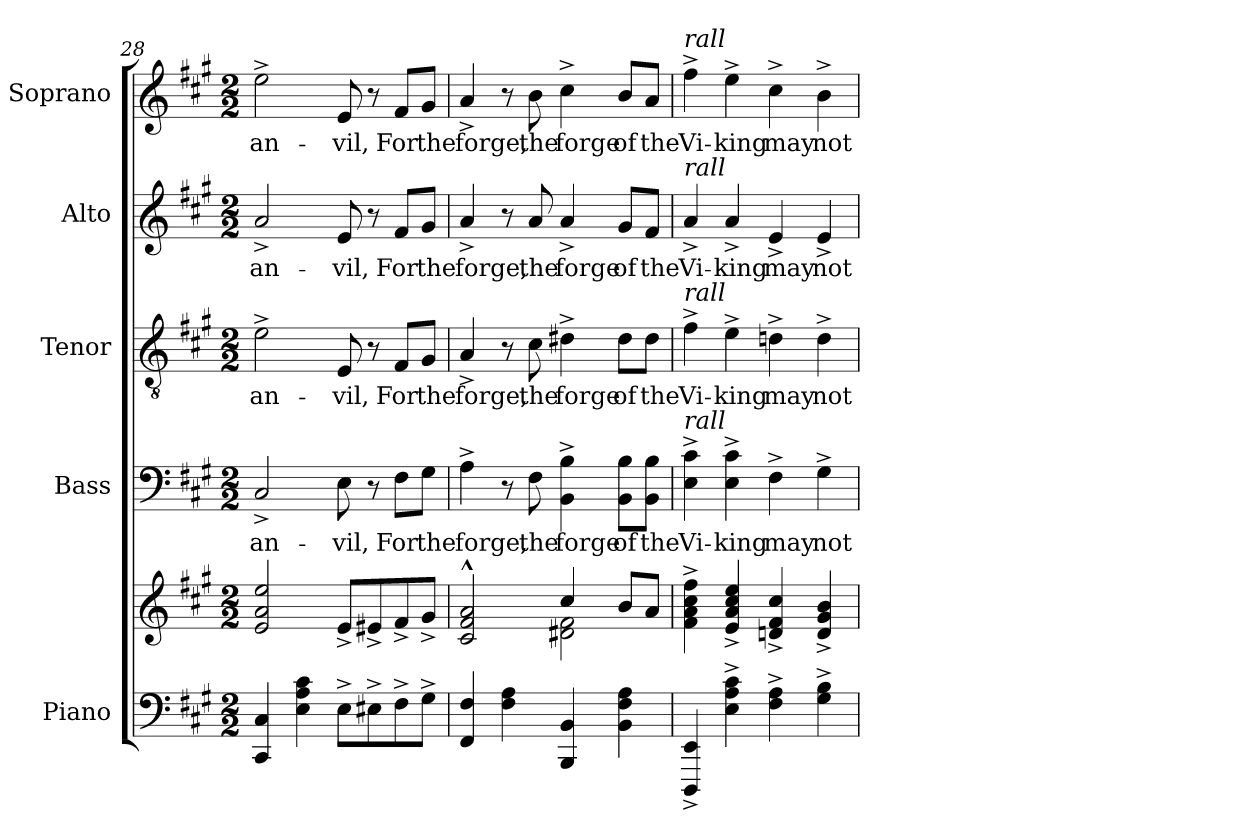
**kern	**kern	**kern	**text	**kern	**text	**kern	**text	**kern	**text
*part5	*part5	*part4	*part4	*part3	*part3	*part2	*part2	*part1	*part1
*staff6	*staff5	*staff4	*staff4	*staff3	*staff3	*staff2	*staff2	*staff1	*staff1
*I"Piano	*	*I"Bass	*	*I"Tenor	*	*I"Alto	*	*I"Soprano	*
*I'Pno.	*	*I'B.	*	*I'T.	*	*I'A.	*	*I'S.	*
*clefF4	*clefG2	*clefF4	*	*clefGv2	*	*clefG2	*	*clefG2	*
*	*	*	*	*ITrd7c12	*	*	*	*	*
*k[f#c#g#]	*k[f#c#g#]	*k[f#c#g#]	*	*k[f#c#g#]	*	*k[f#c#g#]	*	*k[f#c#g#]	*
*A:	*A:	*A:	*	*A:	*	*A:	*	*A:	*
*M2/2	*M2/2	*M2/2	*	*M2/2	*	*M2/2	*	*M2/2	*
=28	=28	=28	=28	=28	=28	=28	=28	=28	=28
!	!	!	!LO:LY:b:color=#000000	!	!	!	!	!	!
!	!	!	!	!	!LO:LY:b:color=#000000	!	!	!	!
!	!	!	!	!	!	!	!LO:LY:b:color=#000000	!	!
!	!	!	!	!	!	!	!	!	!LO:LY:b:color=#000000
4CC#i/ 4C#i	2ei/ 2ai 2eei	2C#^i/	an-	2E^i\	an-	2a^i/	an-	2ee^i\	an-
4Ei\ 4Ai 4c#i	.	.	.	.	.	.	.	.	.
!	!	!	!LO:LY:b:color=#000000	!	!	!	!	!	!
!	!	!	!	!	!LO:LY:b:color=#000000	!	!	!	!
!	!	!	!	!	!	!	!LO:LY:b:color=#000000	!	!
!	!	!	!	!	!	!	!	!	!LO:LY:b:color=#000000
8E^i\L	8e^i/L	8Ei\	-vil,	8EEi/	-vil,	8ei/	-vil,	8ei/	-vil,
8E#X^i\	8e#X^i/	8r	.	8r	.	8r	.	8r	.
!	!	!	!LO:LY:b:color=#000000	!	!	!	!	!	!
!	!	!	!	!	!LO:LY:b:color=#000000	!	!	!	!
!	!	!	!	!	!	!	!LO:LY:b:color=#000000	!	!
!	!	!	!	!	!	!	!	!	!LO:LY:b:color=#000000
8F#^i\	8f#^i/	8F#i\L	For	8FF#i/L	For	8f#i/L	For	8f#i/L	For
!	!	!	!LO:LY:b:color=#000000	!	!	!	!	!	!
!	!	!	!	!	!LO:LY:b:color=#000000	!	!	!	!
!	!	!	!	!	!	!	!LO:LY:b:color=#000000	!	!
!	!	!	!	!	!	!	!	!	!LO:LY:b:color=#000000
8G#^i\J	8g#^i/J	8G#i\J	the	8GG#i/J	the	8g#i/J	the	8g#i/J	the
=29	=29	=29	=29	=29	=29	=29	=29	=29	=29
*	*^	*	*	*	*	*	*	*	*
!	!	!	!	!LO:LY:b:color=#000000	!	!	!	!	!	!
!	!	!	!	!	!	!LO:LY:b:color=#000000	!	!	!	!
!	!	!	!	!	!	!	!	!LO:LY:b:color=#000000	!	!
!	!	!	!	!	!	!	!	!	!	!LO:LY:b:color=#000000
4FF#i/ 4F#i	2c#i/^^ 2f#i^^ 2ai^^	2ryy	4A^i\	forge,	4AA^i/	forge,	4a^i/	forge,	4a^i/	forge,
4F#i\ 4Ai	.	.	8r	.	8r	.	8r	.	8r	.
!	!	!	!	!LO:LY:b:color=#000000	!	!	!	!	!	!
!	!	!	!	!	!	!LO:LY:b:color=#000000	!	!	!	!
!	!	!	!	!	!	!	!	!LO:LY:b:color=#000000	!	!
!	!	!	!	!	!	!	!	!	!	!LO:LY:b:color=#000000
.	.	.	8F#i\	the	8C#i\	the	8ai/	the	8bi\	the
!	!	!	!	!LO:LY:b:color=#000000	!	!	!	!	!	!
!	!	!	!	!	!	!LO:LY:b:color=#000000	!	!	!	!
!	!	!	!	!	!	!	!	!LO:LY:b:color=#000000	!	!
!	!	!	!	!	!	!	!	!	!	!LO:LY:b:color=#000000
4BBBi/ 4BBi	4cc#i/	2d#Xi\ 2f#i	4BBi\^ 4Bi^	forge	4D#X^i\	forge	4a^i/	forge	4cc#^i\	forge
!	!	!	!	!LO:LY:b:color=#000000	!	!	!	!	!	!
!	!	!	!	!	!	!LO:LY:b:color=#000000	!	!	!	!
!	!	!	!	!	!	!	!	!LO:LY:b:color=#000000	!	!
!	!	!	!	!	!	!	!	!	!	!LO:LY:b:color=#000000
4BBi\ 4F#i 4Ai	8bi/L	.	8BBi\ 8Bi\L	of	8D#i\L	of	8g#i/L	of	8bi/L	of
!	!	!	!	!LO:LY:b:color=#000000	!	!	!	!	!	!
!	!	!	!	!	!	!LO:LY:b:color=#000000	!	!	!	!
!	!	!	!	!	!	!	!	!LO:LY:b:color=#000000	!	!
!	!	!	!	!	!	!	!	!	!	!LO:LY:b:color=#000000
.	8ai/J	.	8BBi\ 8Bi\J	the	8D#i\J	the	8f#i/J	the	8ai/J	the
*	*v	*v	*	*	*	*	*	*	*	*
!!LO:LB:g=z
=30	=30	=30	=30	=30	=30	=30	=30	=30	=30
!	!	!	!LO:LY:b:color=#000000	!	!	!	!	!	!
!	!	!	!	!	!LO:LY:b:color=#000000	!	!	!	!
!	!	!	!	!	!	!	!LO:LY:b:color=#000000	!	!
!	!	!	!	!	!	!	!	!LO:TX:a:i:t=rall	!
!	!	!	!	!	!	!LO:TX:a:i:t=rall	!	!	!
!	!	!	!	!LO:TX:a:i:t=rall	!	!	!	!	!
!	!	!LO:TX:a:i:t=rall	!	!	!	!	!	!	!
!	!	!	!	!	!	!	!	!	!LO:LY:b:color=#000000
4DDDi/^ 4EEi^	4f#i\^ 4ai^ 4cc#i^ 4ff#i^	4Ei\^ 4c#i^	Vi-	4F#^i\	Vi--	4a^i/	Vi-	4ff#^i\	Vi-
!	!	!	!LO:LY:b:color=#000000	!	!	!	!	!	!
!	!	!	!	!	!LO:LY:b:color=#000000	!	!	!	!
!	!	!	!	!	!	!	!LO:LY:b:color=#000000	!	!
!	!	!	!	!	!	!	!	!	!LO:LY:b:color=#000000
4Ei\^ 4Ai^ 4c#i^	4ei/^ 4ai^ 4cc#i^ 4eei^	4Ei\^ 4c#i^	-king	4E^i\	-king	4a^i/	-king	4ee^i\	-king
!	!	!	!LO:LY:b:color=#000000	!	!	!	!	!	!
!	!	!	!	!	!LO:LY:b:color=#000000	!	!	!	!
!	!	!	!	!	!	!	!LO:LY:b:color=#000000	!	!
!	!	!	!	!	!	!	!	!	!LO:LY:b:color=#000000
4F#i\^ 4Ai^	4dni/^ 4f#i^ 4cc#i^	4F#^i\	may	4Dn^i\	may	4e^i/	may	4cc#^i\	may
!	!	!	!LO:LY:b:color=#000000	!	!	!	!	!	!
!	!	!	!	!	!LO:LY:b:color=#000000	!	!	!	!
!	!	!	!	!	!	!	!LO:LY:b:color=#000000	!	!
!	!	!	!	!	!	!	!	!	!LO:LY:b:color=#000000
4G#i\^ 4Bi^	4di/^ 4g#i^ 4bi^	4G#^i\	not	4D^i\	not	4e^i/	not	4b^i\	not
=	=	=	=	=	=	=	=	=	=
*-	*-	*-	*-	*-	*-	*-	*-	*-	*-
